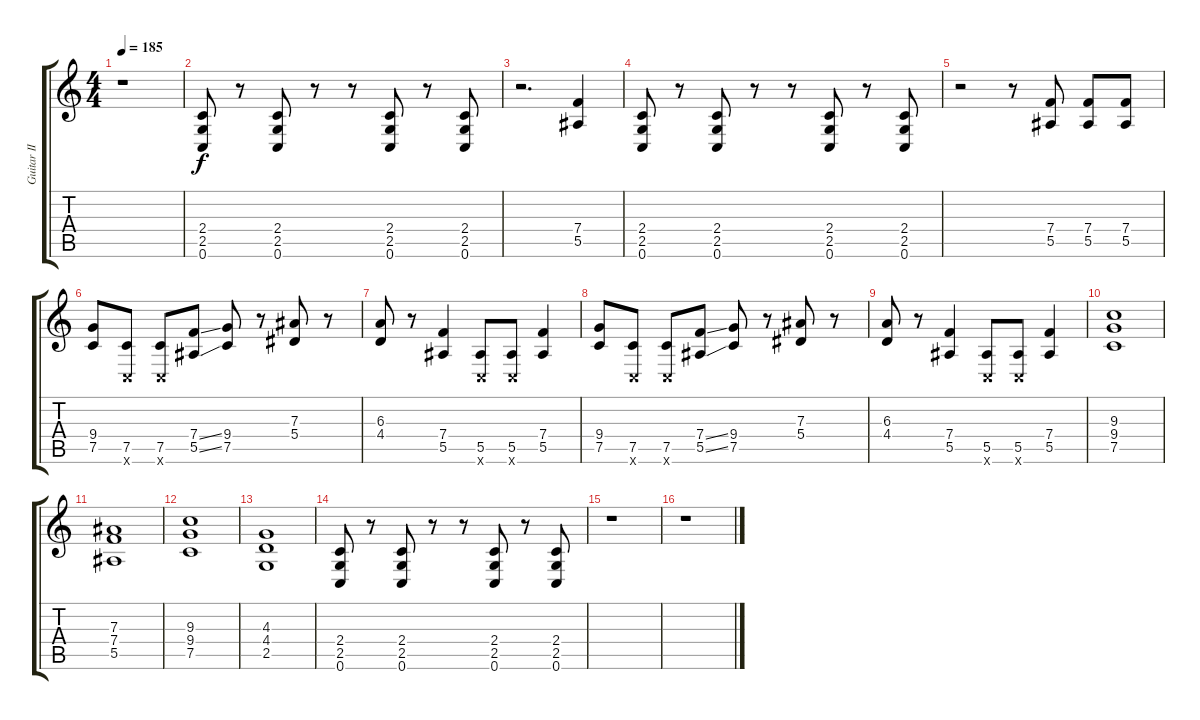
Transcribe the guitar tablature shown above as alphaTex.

\track ("Guitar II" "Guitar II") {instrument distortionguitar}
\staff {score tabs}
\tuning (C4 G3 Eb3 Bb2 F2 C2) {hide}
\ts (4 4)
\tempo 185
\clef g2
\ks c
r.1{dy f} |
(2.4 2.5 0.6).8 r.8 (2.4 2.5 0.6).8 r.8 r.8 (2.4 2.5 0.6).8 r.8 (2.4 2.5 0.6).8 |
r.2{d} (7.4 5.5).4 |
(2.4 2.5 0.6).8 r.8 (2.4 2.5 0.6).8 r.8 r.8 (2.4 2.5 0.6).8 r.8 (2.4 2.5 0.6).8 |
r.2 r.8 (7.4 5.5).8 (7.4 5.5).8 (7.4 5.5).8 |
(9.4 7.5).8 (7.5 0.6{x}).8 (7.5 0.6{x}).8 (7.4{ss} 5.5{ss}).8 (9.4 7.5).8 r.8 (7.3 5.4).8 r.8 |
(6.3 4.4).8 r.8 (7.4 5.5).4 (5.5 0.6{x}).8 (5.5 0.6{x}).8 (7.4 5.5).4 |
(9.4 7.5).8 (7.5 0.6{x}).8 (7.5 0.6{x}).8 (7.4{ss} 5.5{ss}).8 (9.4 7.5).8 r.8 (7.3 5.4).8 r.8 |
(6.3 4.4).8 r.8 (7.4 5.5).4 (5.5 0.6{x}).8 (5.5 0.6{x}).8 (7.4 5.5).4 |
(9.3 9.4 7.5).1 |
(7.3 7.4 5.5).1 |
(9.3 9.4 7.5).1 |
(4.3 4.4 2.5).1 |
(2.4 2.5 0.6).8 r.8 (2.4 2.5 0.6).8 r.8 r.8 (2.4 2.5 0.6).8 r.8 (2.4 2.5 0.6).8 |
r.1 |
r.1
